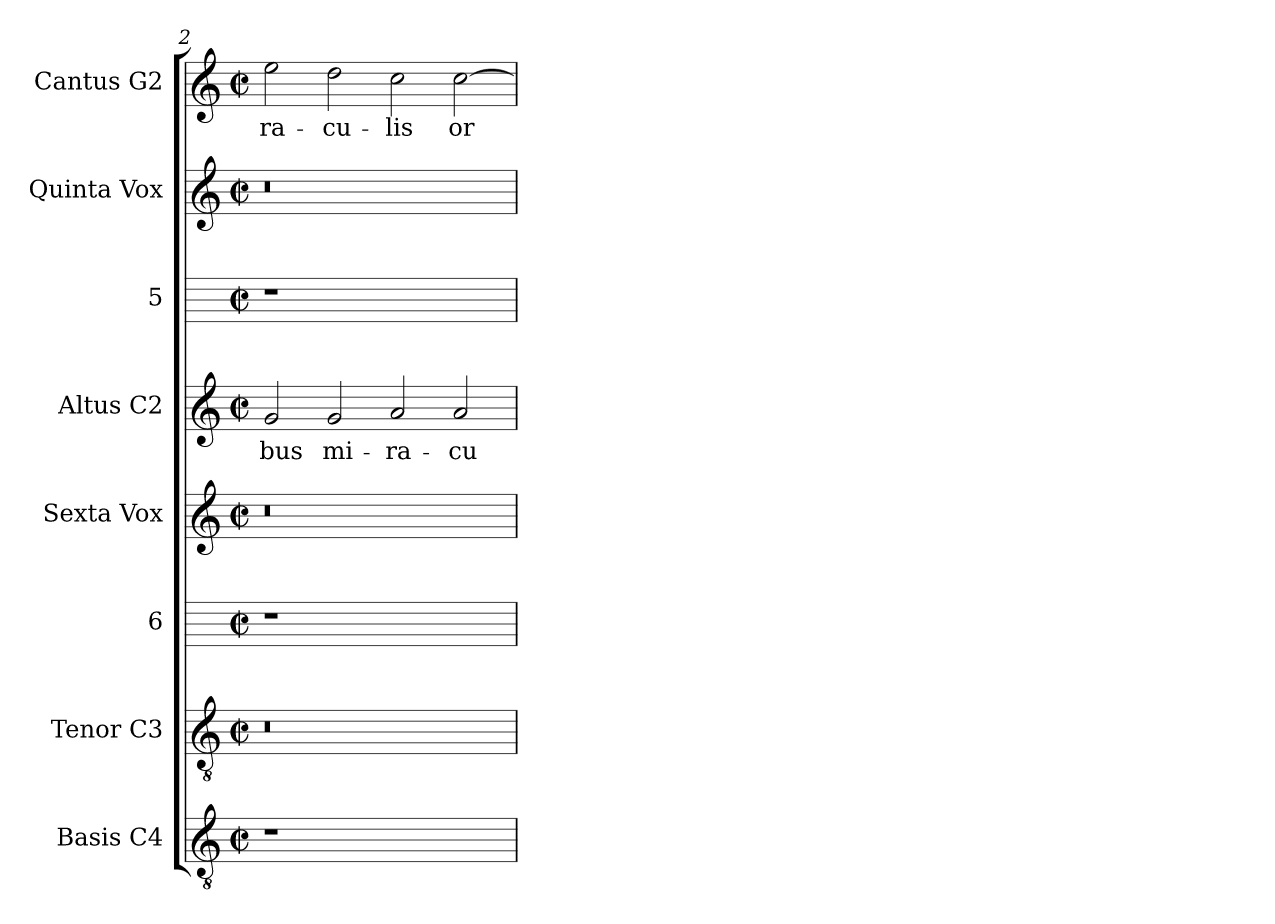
**kern	**kern	**kern	**kern	**kern	**text	**kern	**kern	**kern	**text
*part8	*part7	*part6	*part5	*part4	*part4	*part3	*part2	*part1	*part1
*staff8	*staff7	*staff6	*staff5	*staff4	*staff4	*staff3	*staff2	*staff1	*staff1
*I"Basis  C4	*I"Tenor  C3	*I"6	*I"Sexta  Vox	*I"Altus  C2	*	*I"5	*I"Quinta  Vox	*I"Cantus  G2	*
*I'B	*I'T	*	*	*I'A	*	*	*	*I'C	*
*clefGv2	*clefGv2	*	*clefG2	*clefG2	*	*	*clefG2	*clefG2	*
*k[]	*k[]	*k[]	*k[]	*k[]	*	*k[]	*k[]	*k[]	*
*C:	*C:	*C:	*C:	*C:	*	*C:	*C:	*C:	*
*M2/2	*M2/2	*M2/2	*M2/2	*M2/2	*	*M2/2	*M2/2	*M2/2	*
*met(c|)	*met(c|)	*met(c|)	*met(c|)	*met(c|)	*	*met(c|)	*met(c|)	*met(c|)	*
=2	=2	=2	=2	=2	=2	=2	=2	=2	=2
!	!	!	!	!	!LO:LY:b:cj	!	!	!	!LO:LY:b:cj
1r	0r	1r	0r	2g/	-bus	1r	0r	2ee\	-ra-
!	!	!	!	!	!LO:LY:b:cj	!	!	!	!LO:LY:b:cj
.	.	.	.	2g/	mi-	.	.	2dd\	-cu-
!	!	!	!	!	!LO:LY:b:cj	!	!	!	!LO:LY:b:cj
1ryy	.	1ryy	.	2a/	-ra-	1ryy	.	2cc\	-lis
!	!	!	!	!	!LO:LY:b:cj	!	!	!	!LO:LY:b:cj
.	.	.	.	2a/	-cu-	.	.	[>2cc\	or-
=	=	=	=	=	=	=	=	=	=
*-	*-	*-	*-	*-	*-	*-	*-	*-	*-
